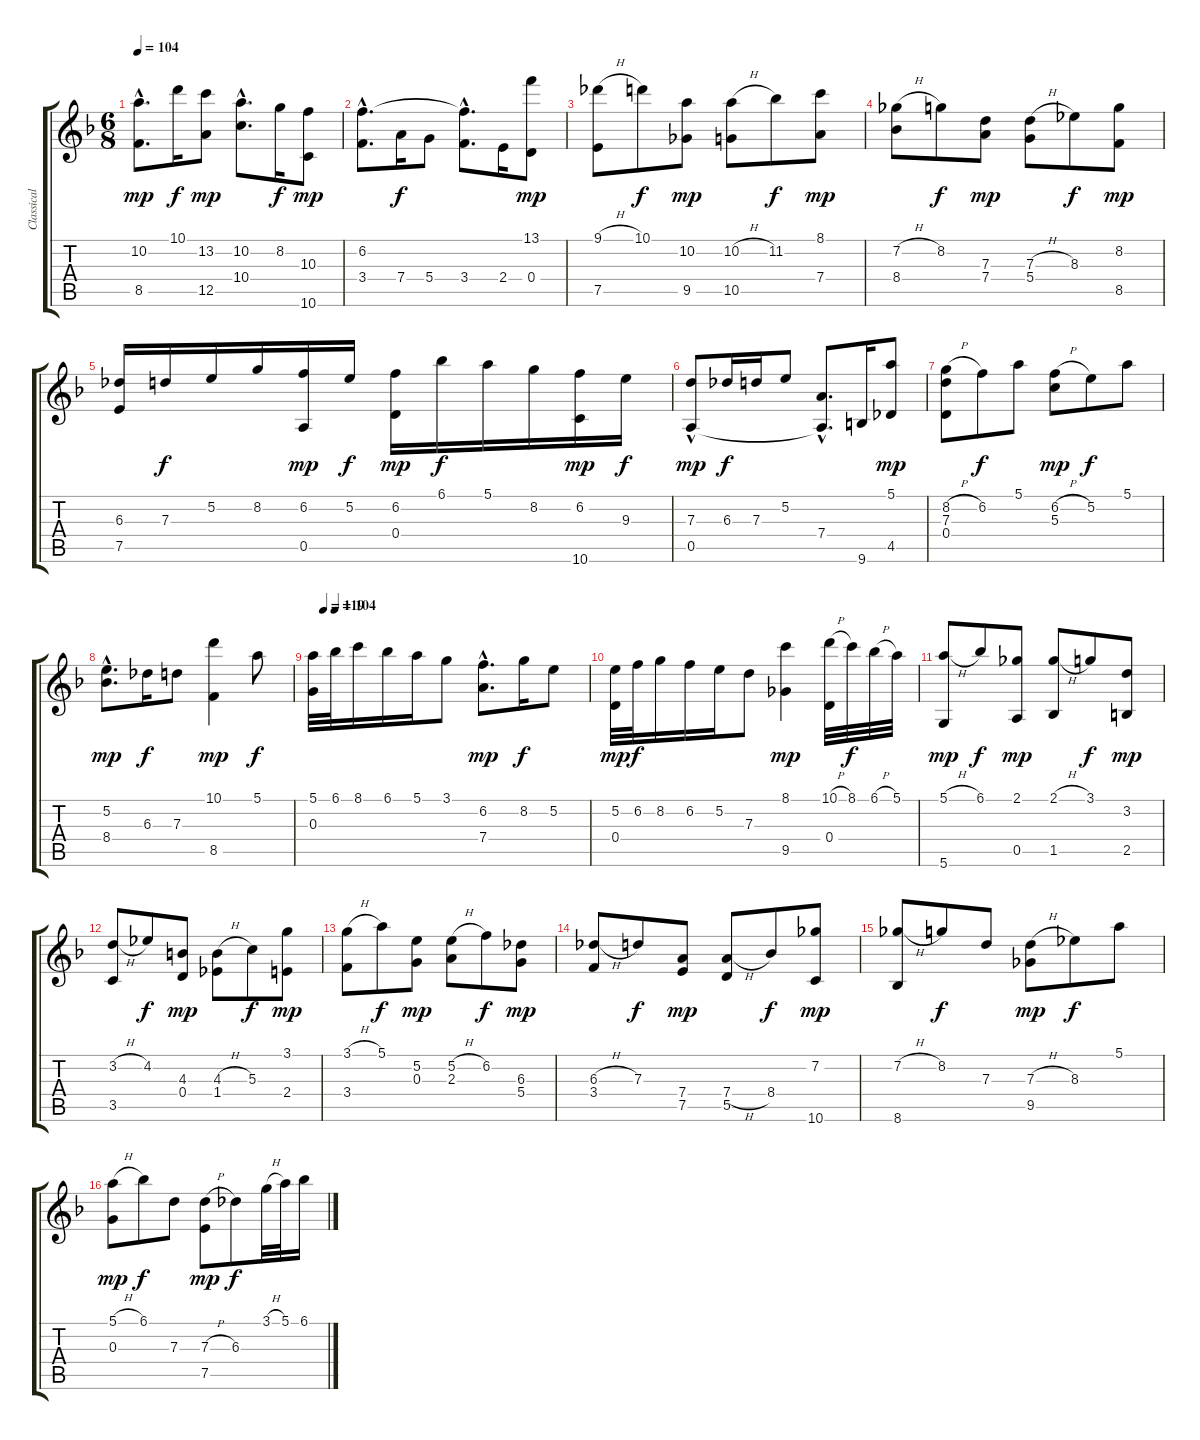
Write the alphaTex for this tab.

\track ("Classical guitar" "Classical ") {instrument acousticguitarnylon}
\staff {score tabs}
\tuning (E4 B3 G3 D3 A2 D2) {hide}
\ts (6 8)
\tempo 104
\clef g2
\ks dminor
(10.2{hac} 8.5).8{d dy mp} 10.1.16{dy f} (13.2 12.5).8{dy mp} (10.2{hac} 10.4).8{d} 8.2.16{dy f} (10.3 10.6).8{dy mp} |
(6.2{hac} 3.4{hac}).8{d} 7.4.16{dy f} 5.4.8 (6.2{hac t} 3.4{hac}).8{d} 2.4.16 (13.1 0.4).8{dy mp} |
(9.1{h} 7.5).8 10.1.8{dy f} (10.2 9.5).8{dy mp} (10.2{h} 10.5).8 11.2.8{dy f} (8.1 7.4).8{dy mp} |
(7.2{h} 8.4).8 8.2.8{dy f} (7.3 7.4).8{dy mp} (7.3{h} 5.4).8 8.3.8{dy f} (8.2 8.5).8{dy mp} |
(6.3 7.5).16 7.3.16{dy f} 5.2.16 8.2.16 (6.2 0.5).16{dy mp} 5.2.16{dy f} (6.2 0.4).16{dy mp} 6.1.16{dy f} 5.1.16 8.2.16 (6.2 10.6).16{dy mp} 9.3.16{dy f} |
(7.3 0.5{hac}).8{dy mp} 6.3.16{dy f} 7.3.16 5.2.8 (7.4{hac} 0.5{hac t}).8{d} 9.6.16 (5.1 4.5).8{dy mp} |
(8.2{h} 7.3 0.4).8 6.2.8{dy f} 5.1.8 (6.2{h} 5.3).8{dy mp} 5.2.8{dy f} 5.1.8 |
(5.2{hac} 8.4{hac}).8{d dy mp} 6.3.16{dy f} 7.3.8 (10.1 8.5).4{dy mp} 5.1.8{dy f} |
\tempo (119 0.041666666666666664)
\tempo (104 0.08333333333333333)
(5.1 0.3).32 6.1.32 8.1.16 6.1.16 5.1.16 3.1.8 (6.2{hac} 7.4).8{d dy mp} 8.2.16{dy f} 5.2.8 |
(5.2 0.4).32{dy mp} 6.2.32{dy f} 8.2.16 6.2.16 5.2.16 7.3.8 (8.1 9.5).4{dy mp} (10.1{h} 0.4).32 8.1.32{dy f} 6.1{h}.32 5.1.32 |
(5.1{h} 5.6).8{dy mp} 6.1.8{dy f} (2.1 0.5).8{dy mp} (2.1{h} 1.5).8 3.1.8{dy f} (3.2 2.5).8{dy mp} |
(3.2{h} 3.5).8 4.2.8{dy f} (4.3 0.4).8{dy mp} (4.3{h} 1.4).8 5.3.8{dy f} (3.1 2.4).8{dy mp} |
(3.1{h} 3.4).8 5.1.8{dy f} (5.2 0.3).8{dy mp} (5.2{h} 2.3).8 6.2.8{dy f} (6.3 5.4).8{dy mp} |
(6.3{h} 3.4).8 7.3.8{dy f} (7.4 7.5).8{dy mp} (7.4{h} 5.5).8 8.4.8{dy f} (7.2 10.6).8{dy mp} |
(7.2{h} 8.6).8 8.2.8{dy f} 7.3.8 (7.3{h} 9.5).8{dy mp} 8.3.8{dy f} 5.1.8 |
(5.1{h} 0.3).8{dy mp} 6.1.8{dy f} 7.3.8 (7.3{h} 7.5).8{dy mp} 6.3.8{dy f} 3.1{h}.32 5.1.32 6.1.16
